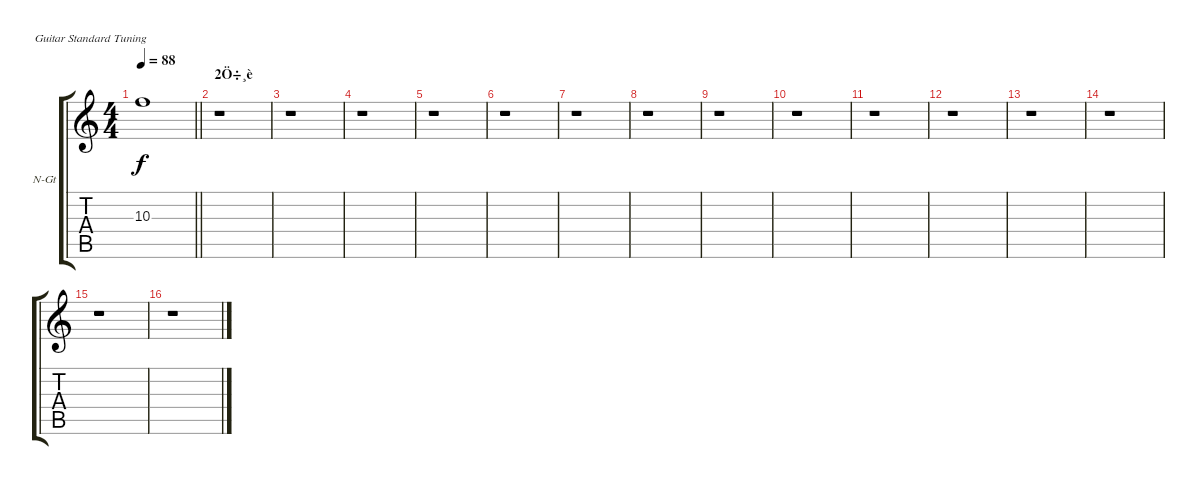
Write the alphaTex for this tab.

\bracketExtendMode groupsimilarinstruments
\firstSystemTrackNameOrientation horizontal
\otherSystemsTrackNameOrientation horizontal
\track ("Ö÷Òô¼ªËû" "N-Gt") {solo instrument acousticguitarnylon}
\staff {score tabs}
\tuning (E4 B3 G3 D3 A2 E2)
\ts (4 4)
\tempo 88
\clef g2
\barLineRight lightlight
\ks c
10.3.1{dy f} |
\section ("" "2Ö÷¸è")
r.1 |
r.1 |
r.1 |
r.1 |
r.1 |
r.1 |
r.1 |
r.1 |
r.1 |
r.1 |
r.1 |
r.1 |
r.1 |
r.1 |
r.1
